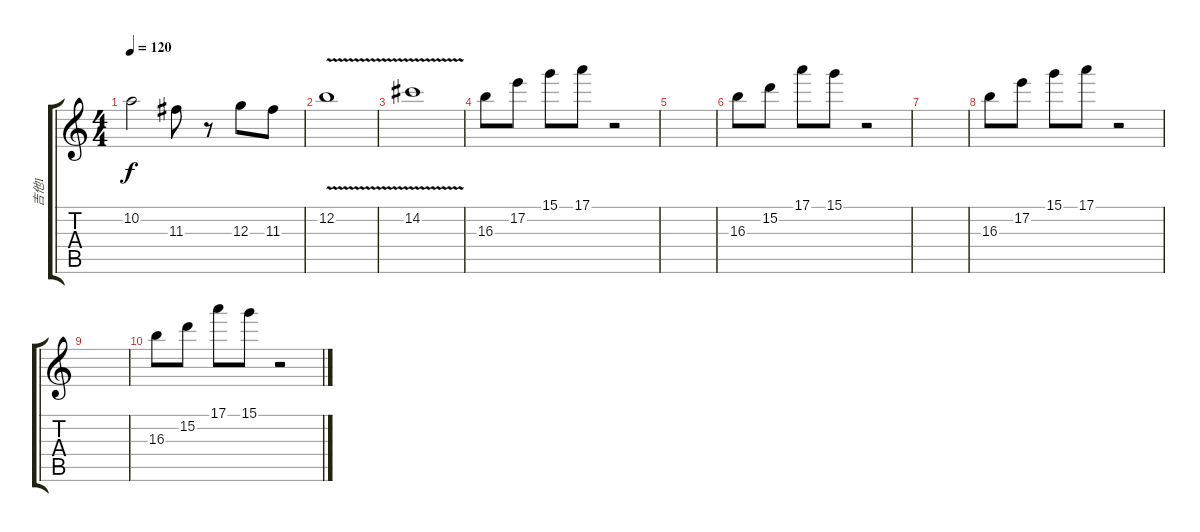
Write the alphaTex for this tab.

\track ("吉他1" "吉他1") {instrument overdrivenguitar}
\staff {score tabs}
\tuning (E4 B3 G3 D3 A2 E2) {hide}
\ts (4 4)
\tempo 120
\clef g2
\ks c
10.2{t}.2{dy f} 11.3.8 r.8 12.3.8 11.3.8 |
12.2{v}.1 |
14.2{v}.1 |
16.3.8 17.2.8 15.1.8 17.1.8 r.2 |
|
16.3.8 15.2.8 17.1.8 15.1.8 r.2 |
|
16.3.8 17.2.8 15.1.8 17.1.8 r.2 |
|
16.3.8 15.2.8 17.1.8{txt ""} 15.1.8 r.2
